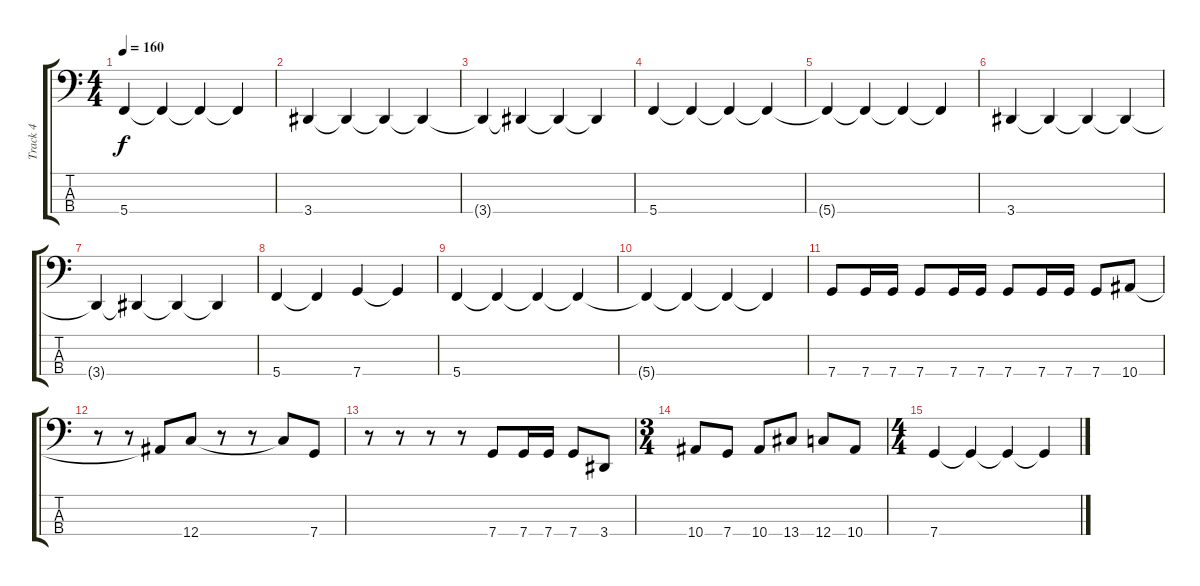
\track ("Track 4" "Track 4") {instrument electricbassfinger}
\staff {score tabs}
\tuning (F2 C2 G1 C1) {hide}
\ts (4 4)
\tempo 160
\clef f4
\ks c
5.4{t}.4{dy f} 5.4{t}.4 5.4{t}.4 5.4{t}.4 |
3.4.4 3.4{t}.4 3.4{t}.4 3.4{t}.4 |
3.4{t}.4 3.4{t}.4 3.4{t}.4 3.4{t}.4 |
5.4.4 5.4{t}.4 5.4{t}.4 5.4{t}.4 |
5.4{t}.4 5.4{t}.4 5.4{t}.4 5.4{t}.4 |
3.4.4 3.4{t}.4 3.4{t}.4 3.4{t}.4 |
3.4{t}.4 3.4{t}.4 3.4{t}.4 3.4{t}.4 |
5.4.4 5.4{t}.4 7.4.4 7.4{t}.4 |
5.4.4 5.4{t}.4 5.4{t}.4 5.4{t}.4 |
5.4{t}.4 5.4{t}.4 5.4{t}.4 5.4{t}.4 |
7.4.8 7.4.16 7.4.16 7.4.8 7.4.16 7.4.16 7.4.8 7.4.16 7.4.16 7.4.8 10.4.8 |
r.8 r.8 10.4{t}.8 12.4.8 r.8 r.8 12.4{t}.8 7.4.8 |
r.8 r.8 r.8 r.8 7.4.8 7.4.16 7.4.16 7.4.8 3.4.8 |
\ts (3 4)
10.4.8 7.4.8 10.4.8 13.4.8 12.4.8 10.4.8 |
\ts (4 4)
7.4.4 7.4{t}.4 7.4{t}.4 7.4{t}.4
